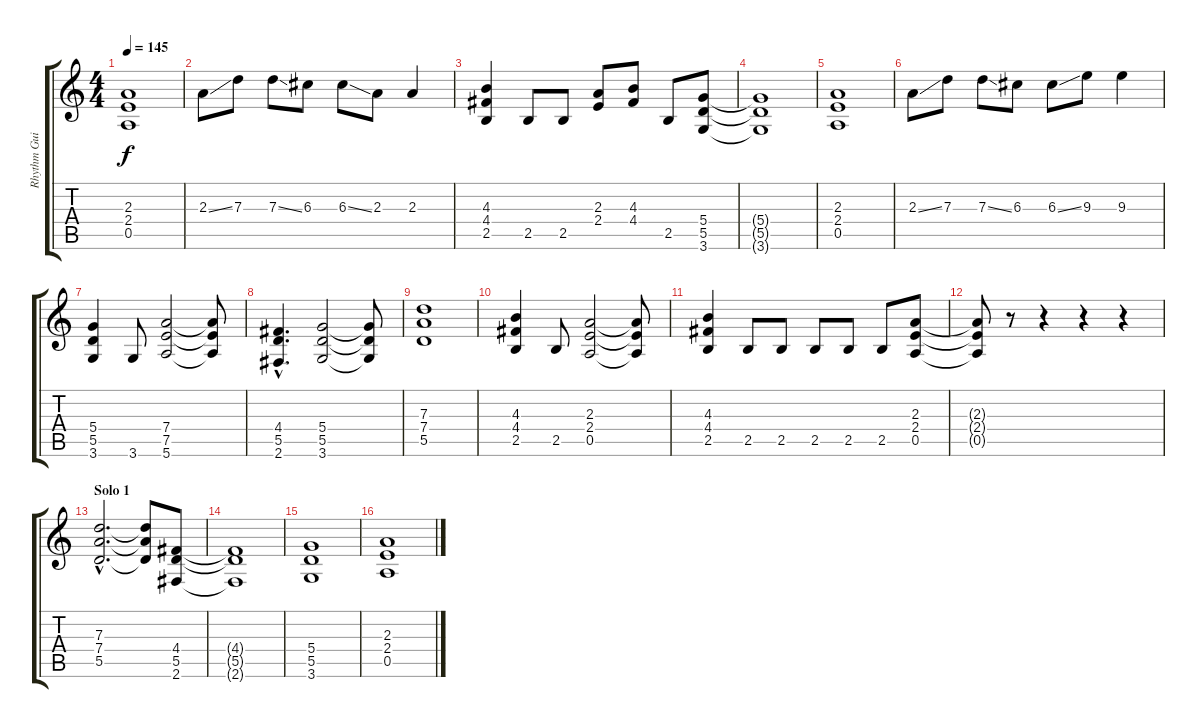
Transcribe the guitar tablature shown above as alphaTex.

\track ("Rhythm Guitar 2" "Rhythm Gui") {instrument overdrivenguitar}
\staff {score tabs}
\tuning (E4 B3 G3 D3 A2 E2) {hide}
\ts (4 4)
\tempo 145
\clef g2
\ks c
(2.3 2.4 0.5).1{dy f} |
2.3{ss}.8 7.3.8 7.3{ss}.8 6.3.8 6.3{ss}.8 2.3.8 2.3.4 |
(4.3 4.4 2.5).4 2.5.8 2.5.8 (2.3 2.4).8 (4.3 4.4).8 2.5.8 (5.4 5.5 3.6).8 |
(5.4{t} 5.5{t} 3.6{t}).1 |
(2.3 2.4 0.5).1 |
2.3{ss}.8 7.3.8 7.3{ss}.8 6.3.8 6.3{ss}.8 9.3.8 9.3.4 |
\section ("" "")
(5.4 5.5 3.6).4 3.6.8 (7.4 7.5 5.6).2 (7.4{t} 7.5{t} 5.6{t}).8 |
(4.4{hac} 5.5{hac} 2.6{hac}).4{d} (5.4 5.5 3.6).2 (5.4{t} 5.5{t} 3.6{t}).8 |
(7.3 7.4 5.5).1 |
(4.3 4.4 2.5).4 2.5.8 (2.3 2.4 0.5).2 (2.3{t} 2.4{t} 0.5{t}).8 |
(4.3 4.4 2.5).4 2.5.8 2.5.8 2.5.8 2.5.8 2.5.8 (2.3 2.4 0.5).8 |
(2.3{t} 2.4{t} 0.5{t}).8 r.8 r.4 r.4 r.4 |
\section ("" "Solo 1")
(7.3{hac} 7.4{hac} 5.5{hac}).2{d} (7.3{t} 7.4{t} 5.5{t}).8 (4.4 5.5 2.6).8 |
(4.4{t} 5.5{t} 2.6{t}).1 |
(5.4 5.5 3.6).1 |
(2.3 2.4 0.5).1
